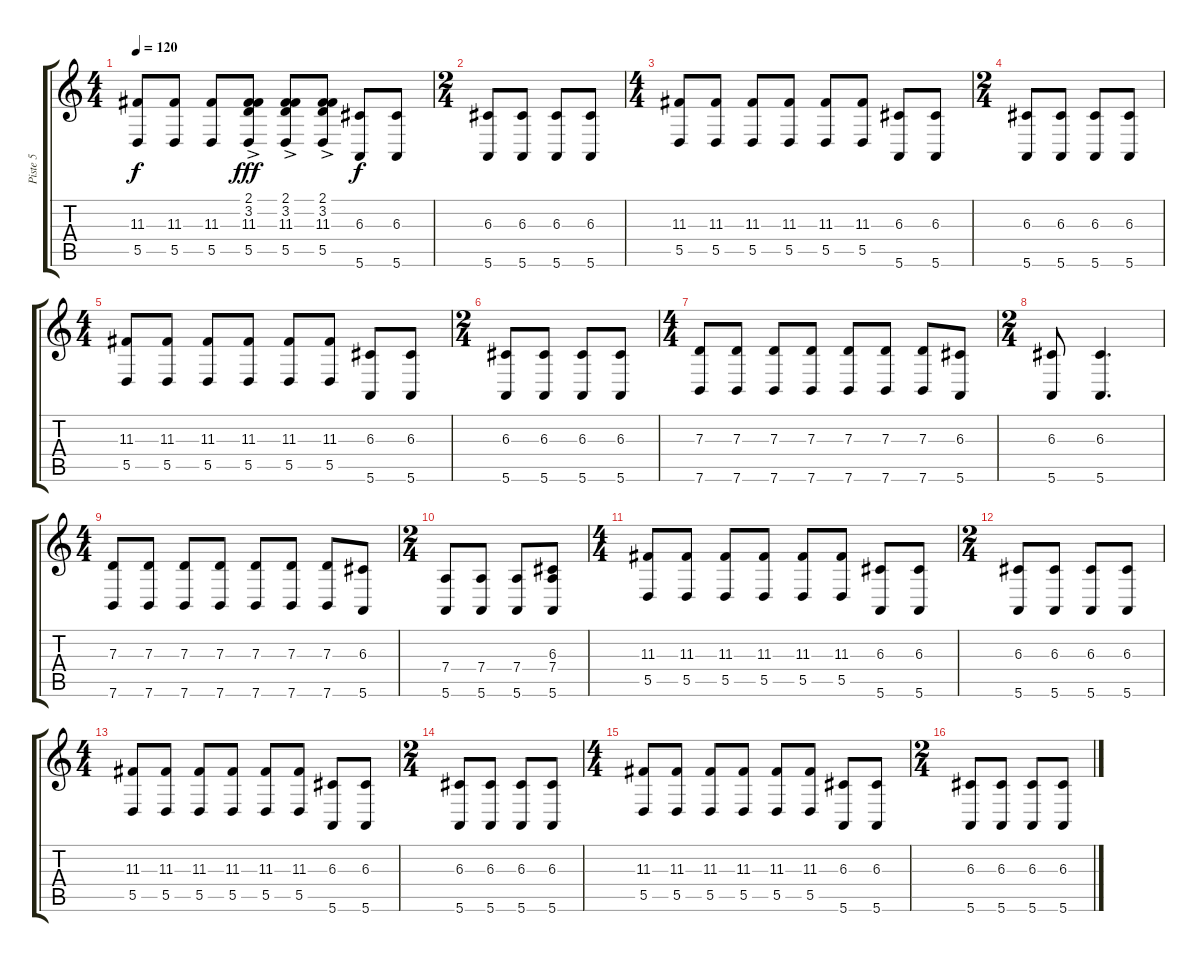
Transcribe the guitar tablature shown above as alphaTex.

\track ("Piste 5" "Piste 5") {instrument acousticgrandpiano}
\staff {score tabs}
\tuning (E4 B3 G3 D3 A2 E2) {hide}
\ts (4 4)
\tempo 120
\clef g2
\ks c
(11.3 5.5).8{dy f instrument acousticgrandpiano} (11.3 5.5).8 (11.3 5.5).8 (2.1{ac} 3.2{ac} 11.3{ac} 5.5{ac}).8{dy fff} (2.1 3.2{ac} 11.3{ac} 5.5{ac}).8 (2.1{ac} 3.2 11.3 5.5).8 (6.3 5.6).8{dy f} (6.3 5.6).8 |
\ts (2 4)
(6.3 5.6).8 (6.3 5.6).8 (6.3 5.6).8 (6.3 5.6).8 |
\ts (4 4)
(11.3 5.5).8 (11.3 5.5).8 (11.3 5.5).8 (11.3 5.5).8 (11.3 5.5).8 (11.3 5.5).8 (6.3 5.6).8 (6.3 5.6).8 |
\ts (2 4)
(6.3 5.6).8 (6.3 5.6).8 (6.3 5.6).8 (6.3 5.6).8 |
\ts (4 4)
(11.3 5.5).8 (11.3 5.5).8 (11.3 5.5).8 (11.3 5.5).8 (11.3 5.5).8 (11.3 5.5).8 (6.3 5.6).8 (6.3 5.6).8 |
\ts (2 4)
(6.3 5.6).8 (6.3 5.6).8 (6.3 5.6).8 (6.3 5.6).8 |
\ts (4 4)
(7.3 7.6).8 (7.3 7.6).8 (7.3 7.6).8 (7.3 7.6).8 (7.3 7.6).8 (7.3 7.6).8 (7.3 7.6).8 (6.3 5.6).8 |
\ts (2 4)
(6.3 5.6).8 (6.3 5.6).4{d} |
\ts (4 4)
(7.3 7.6).8 (7.3 7.6).8 (7.3 7.6).8 (7.3 7.6).8 (7.3 7.6).8 (7.3 7.6).8 (7.3 7.6).8 (6.3 5.6).8 |
\ts (2 4)
(7.4 5.6).8 (7.4 5.6).8 (7.4 5.6).8 (6.3 7.4 5.6).8 |
\ts (4 4)
(11.3 5.5).8 (11.3 5.5).8 (11.3 5.5).8 (11.3 5.5).8 (11.3 5.5).8 (11.3 5.5).8 (6.3 5.6).8 (6.3 5.6).8 |
\ts (2 4)
(6.3 5.6).8 (6.3 5.6).8 (6.3 5.6).8 (6.3 5.6).8 |
\ts (4 4)
(11.3 5.5).8 (11.3 5.5).8 (11.3 5.5).8 (11.3 5.5).8 (11.3 5.5).8 (11.3 5.5).8 (6.3 5.6).8 (6.3 5.6).8 |
\ts (2 4)
(6.3 5.6).8 (6.3 5.6).8 (6.3 5.6).8 (6.3 5.6).8 |
\ts (4 4)
(11.3 5.5).8 (11.3 5.5).8 (11.3 5.5).8 (11.3 5.5).8 (11.3 5.5).8 (11.3 5.5).8 (6.3 5.6).8 (6.3 5.6).8 |
\ts (2 4)
(6.3 5.6).8 (6.3 5.6).8 (6.3 5.6).8 (6.3 5.6).8
